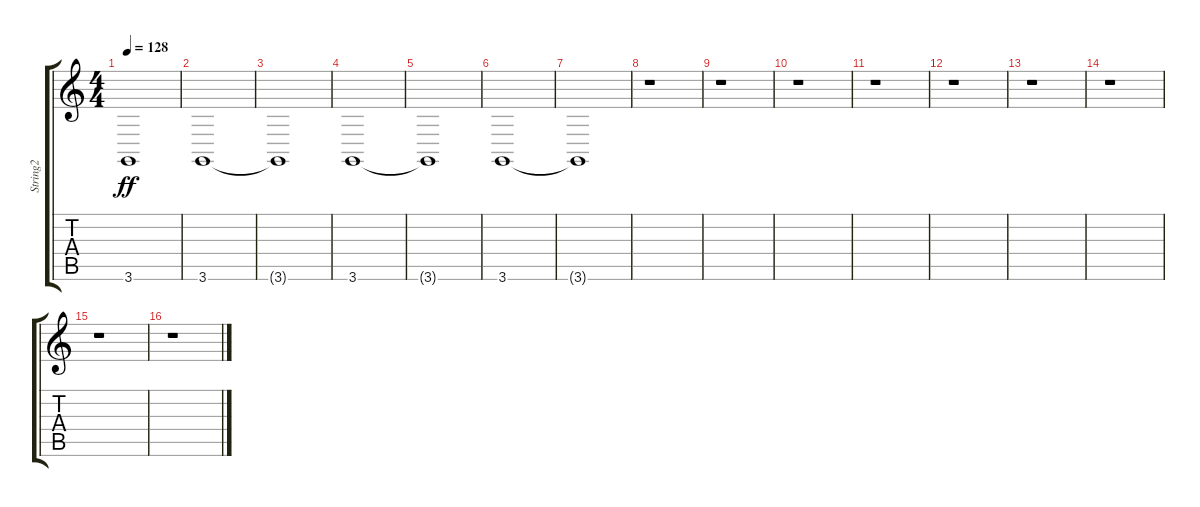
\track ("String2" "String2") {instrument stringensemble1}
\staff {score tabs}
\tuning (E4 B3 G3 D3 A2 E2) {hide}
\ts (4 4)
\tempo 128
\clef g2
\ks c
3.6{t}.1{dy ff} |
3.6.1 |
3.6{t}.1 |
3.6.1 |
3.6{t}.1 |
3.6.1 |
3.6{t}.1 |
r.1 |
r.1 |
r.1 |
r.1 |
r.1 |
r.1 |
r.1 |
r.1 |
r.1
